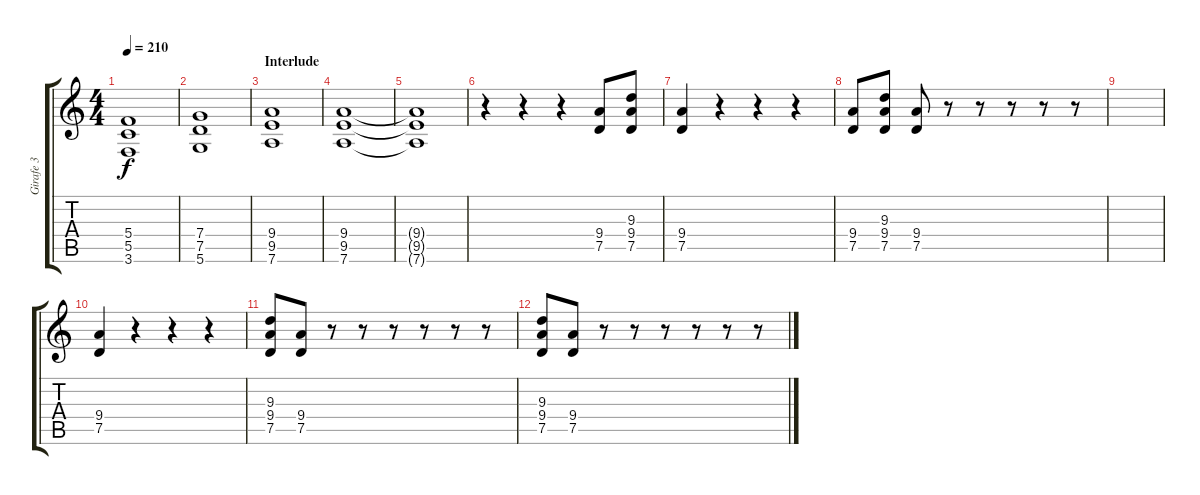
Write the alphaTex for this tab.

\track ("Girafe 3" "Girafe 3") {instrument distortionguitar}
\staff {score tabs}
\tuning (D4 A3 F3 C3 G2 D2) {hide}
\ts (4 4)
\tempo 210
\clef g2
\ks c
(5.4{t} 5.5{t} 3.6{t}).1{dy f} |
(7.4 7.5 5.6).1 |
\section ("" "Interlude")
(9.4 9.5 7.6).1 |
(9.4 9.5 7.6).1 |
(9.4{t} 9.5{t} 7.6{t}).1 |
r.4 r.4 r.4 (9.4 7.5).8 (9.3 9.4 7.5).8 |
(9.4 7.5).4 r.4 r.4 r.4 |
(9.4 7.5).8 (9.3 9.4 7.5).8 (9.4 7.5).8 r.8 r.8 r.8 r.8 r.8 |
|
(9.4 7.5).4 r.4 r.4 r.4 |
(9.3 9.4 7.5).8 (9.4 7.5).8 r.8 r.8 r.8 r.8 r.8 r.8 |
(9.3 9.4 7.5).8 (9.4 7.5).8 r.8 r.8 r.8 r.8 r.8 r.8
